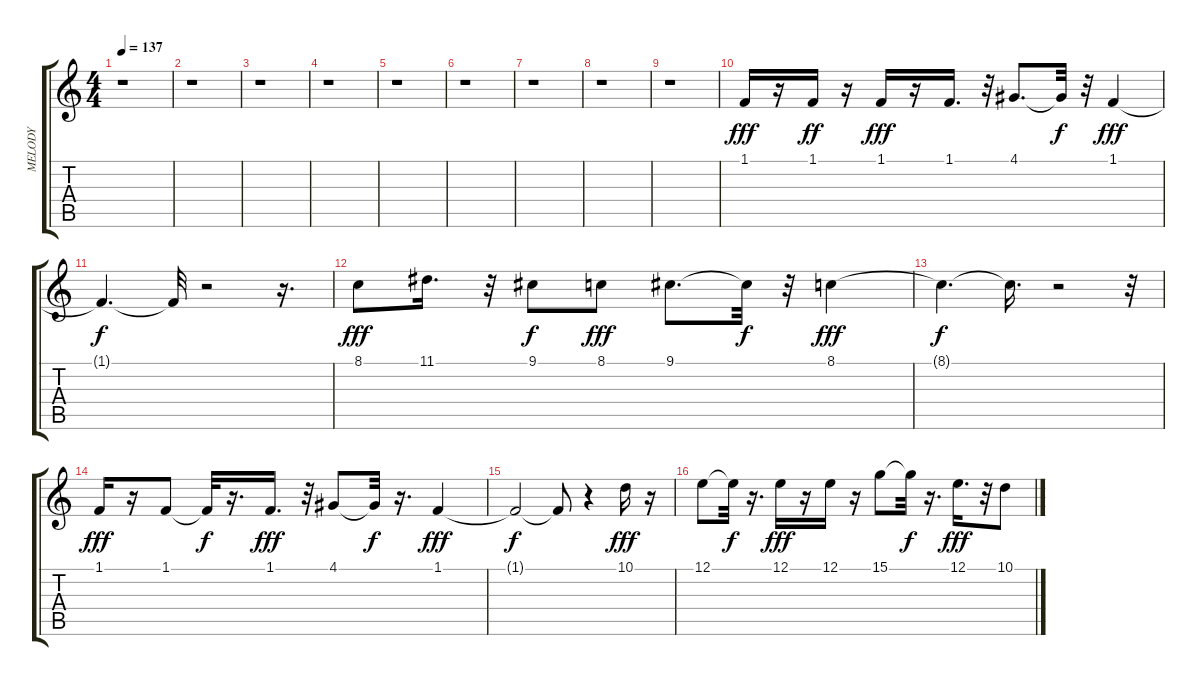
\track ("MELODY" "MELODY") {instrument synthbrass1}
\staff {score tabs}
\tuning (E4 B3 G3 D3 A2 E2) {hide}
\ts (4 4)
\tempo 137
\clef g2
\ks c
r.1{dy fff} |
r.1 |
r.1 |
r.1 |
r.1 |
r.1 |
r.1 |
r.1 |
r.1 |
1.1.16{balance 10} r.16 1.1.16{dy ff} r.16 1.1.16{dy fff} r.16 1.1.16{d} r.32 4.1.8{d} 4.1{t}.32{dy f} r.32 1.1.4{dy fff} |
1.1{t}.4{d dy f} 1.1{t}.32 r.2 r.16{d} |
8.1.8{dy fff} 11.1.16{d} r.32 9.1.8{dy f} 8.1.8{dy fff} 9.1.8{d} 9.1{t}.32{dy f} r.32 8.1.4{dy fff} |
8.1{t}.4{d dy f} 8.1{t}.16{d} r.2 r.32 |
1.1.16{dy fff} r.16 1.1.8 1.1{t}.32{dy f} r.16{d} 1.1.16{d dy fff} r.32 4.1.8 4.1{t}.32{dy f} r.16{d} 1.1.4{dy fff} |
1.1{t}.2{dy f} 1.1{t}.8 r.4 10.1.16{dy fff} r.16 |
12.1.8 12.1{t}.32{dy f} r.16{d} 12.1.16{dy fff} r.16 12.1.16 r.16 15.1.8 15.1{t}.32{dy f} r.16{d} 12.1.16{d dy fff} r.32 10.1.8
